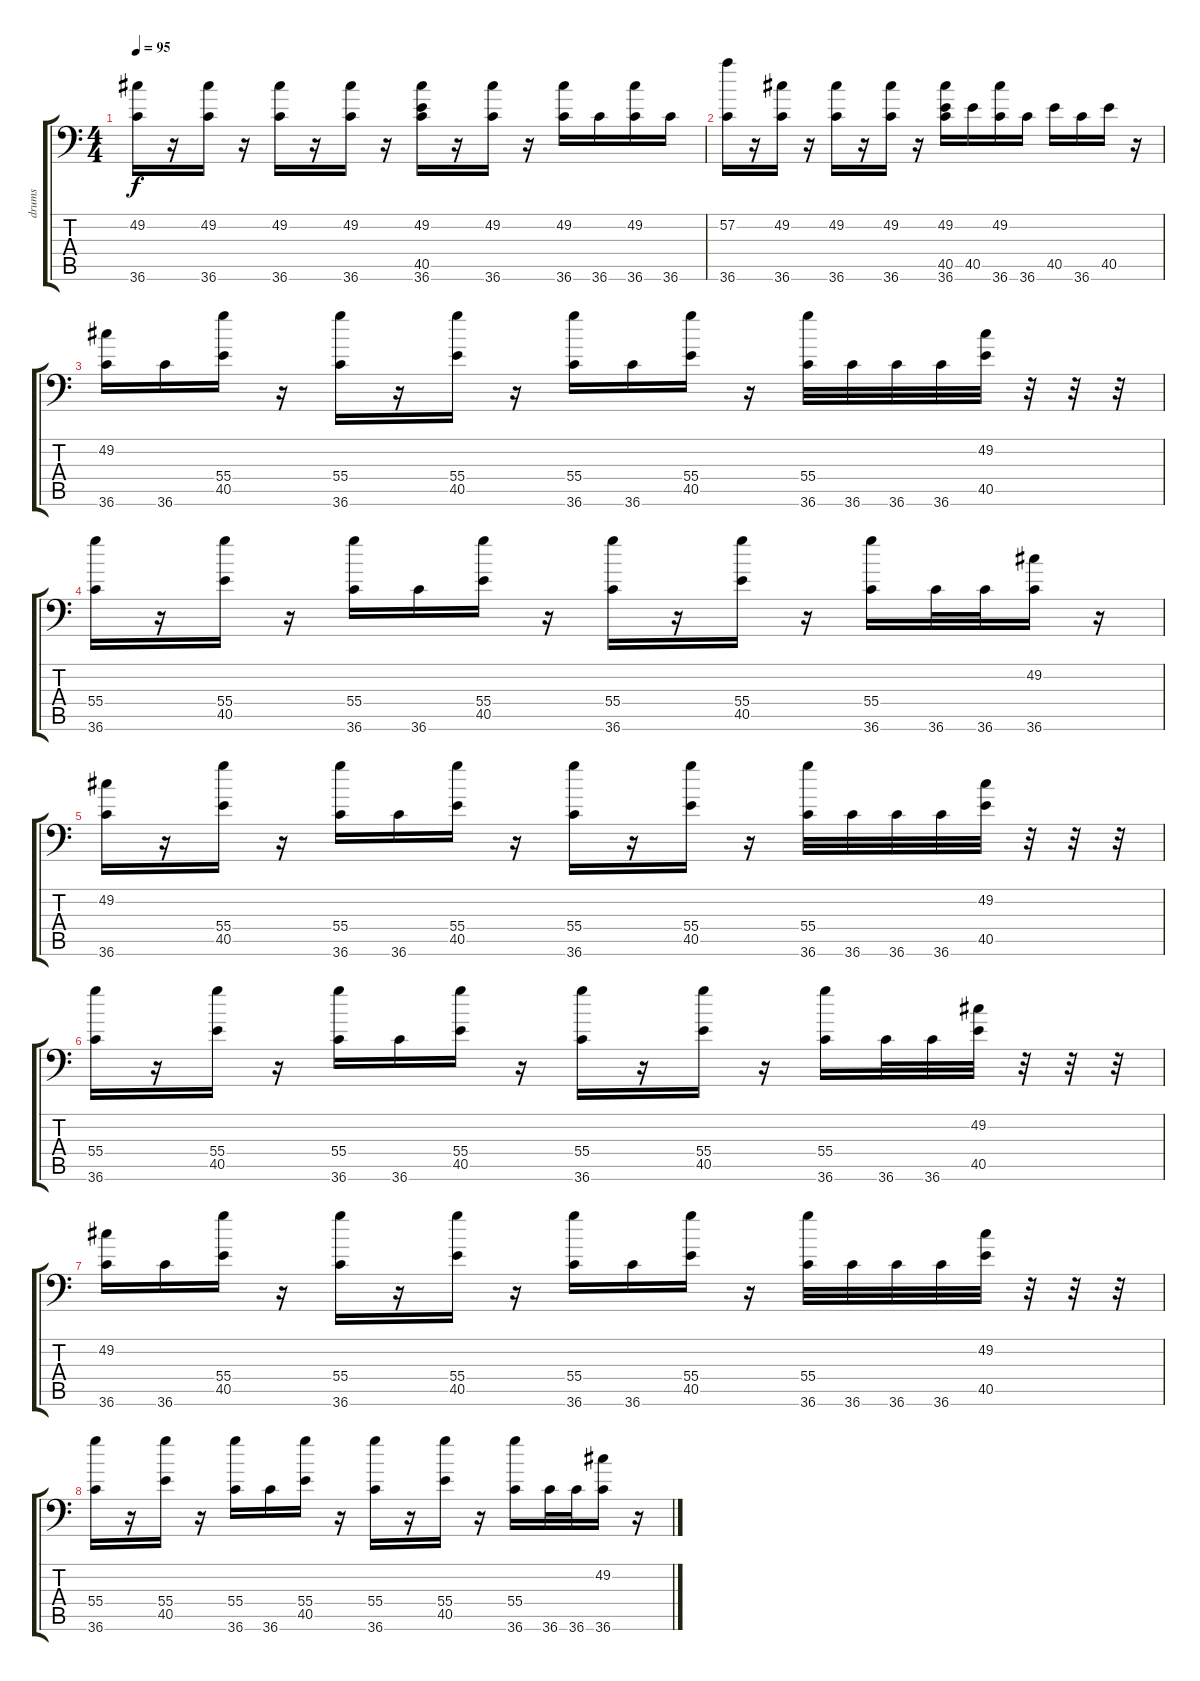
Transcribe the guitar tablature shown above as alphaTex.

\track ("drums" "drums") {instrument acousticgrandpiano}
\staff {score tabs}
\tuning (C-1 C-1 C-1 C-1 C-1 C-1) {hide}
\ts (4 4)
\tempo 95
\clef f4
\ks c
(49.2 36.6).16{dy f} r.16 (49.2 36.6).16 r.16 (49.2 36.6).16 r.16 (49.2 36.6).16 r.16 (49.2 40.5 36.6).16 r.16 (49.2 36.6).16 r.16 (49.2 36.6).16 36.6.16 (49.2 36.6).16 36.6.16 |
(57.2 36.6).16 r.16 (49.2 36.6).16 r.16 (49.2 36.6).16 r.16 (49.2 36.6).16 r.16 (49.2 40.5 36.6).16 40.5.16 (49.2 36.6).16 36.6.16 40.5.16 36.6.16 40.5.16 r.16 |
(49.2 36.6).16 36.6.16 (55.4 40.5).16 r.16 (55.4 36.6).16 r.16 (55.4 40.5).16 r.16 (55.4 36.6).16 36.6.16 (55.4 40.5).16 r.16 (55.4 36.6).32 36.6.32 36.6.32 36.6.32 (49.2 40.5).32 r.32 r.32 r.32 |
(55.4 36.6).16 r.16 (55.4 40.5).16 r.16 (55.4 36.6).16 36.6.16 (55.4 40.5).16 r.16 (55.4 36.6).16 r.16 (55.4 40.5).16 r.16 (55.4 36.6).16 36.6.32 36.6.32 (49.2 36.6).16 r.16 |
(49.2 36.6).16 r.16 (55.4 40.5).16 r.16 (55.4 36.6).16 36.6.16 (55.4 40.5).16 r.16 (55.4 36.6).16 r.16 (55.4 40.5).16 r.16 (55.4 36.6).32 36.6.32 36.6.32 36.6.32 (49.2 40.5).32 r.32 r.32 r.32 |
(55.4 36.6).16 r.16 (55.4 40.5).16 r.16 (55.4 36.6).16 36.6.16 (55.4 40.5).16 r.16 (55.4 36.6).16 r.16 (55.4 40.5).16 r.16 (55.4 36.6).16 36.6.32 36.6.32 (49.2 40.5).32 r.32 r.32 r.32 |
(49.2 36.6).16 36.6.16 (55.4 40.5).16 r.16 (55.4 36.6).16 r.16 (55.4 40.5).16 r.16 (55.4 36.6).16 36.6.16 (55.4 40.5).16 r.16 (55.4 36.6).32 36.6.32 36.6.32 36.6.32 (49.2 40.5).32 r.32 r.32 r.32 |
(55.4 36.6).16 r.16 (55.4 40.5).16 r.16 (55.4 36.6).16 36.6.16 (55.4 40.5).16 r.16 (55.4 36.6).16 r.16 (55.4 40.5).16 r.16 (55.4 36.6).16 36.6.32 36.6.32 (49.2 36.6).16 r.16
